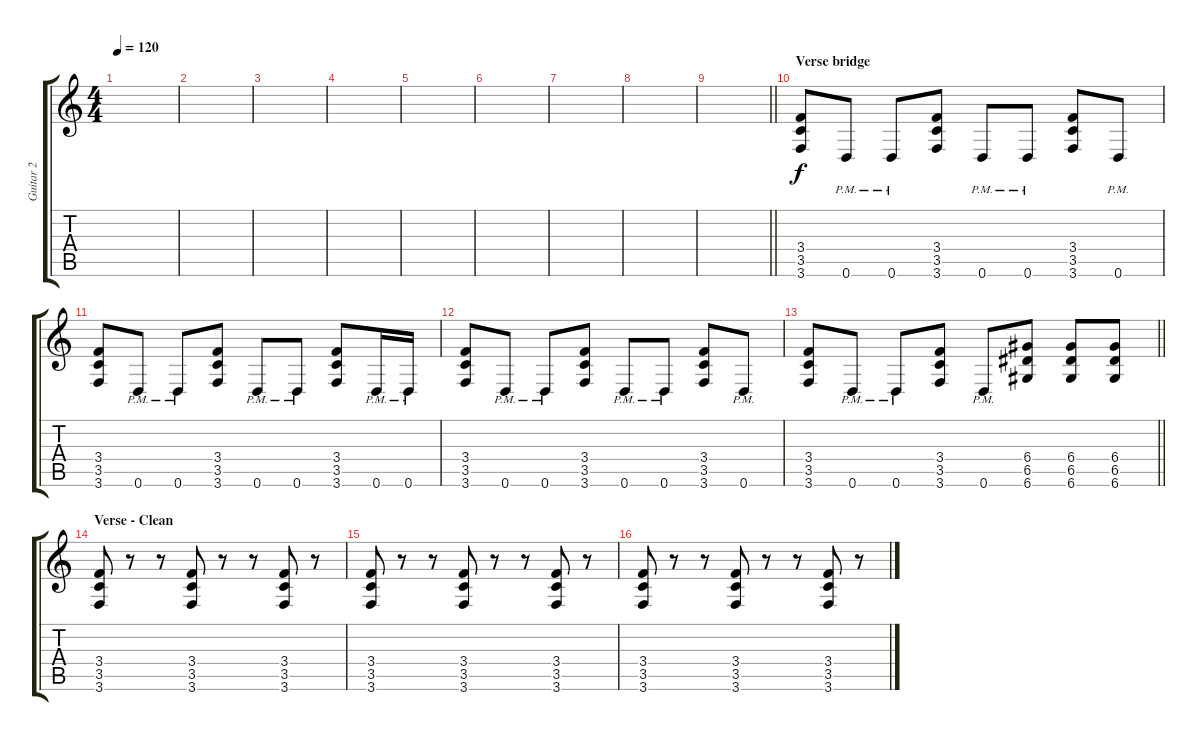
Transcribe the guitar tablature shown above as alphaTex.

\track ("Guitar 2" "Guitar 2") {instrument distortionguitar}
\staff {score tabs}
\tuning (E4 B3 G3 D3 A2 D2) {hide}
\ts (4 4)
\tempo 120
\clef g2
\ks c
|
|
|
|
|
|
|
|
\barLineRight lightlight
|
\section ("" "Verse bridge")
(3.4 3.5 3.6).8 0.6{pm}.8 0.6{pm}.8 (3.4 3.5 3.6).8 0.6{pm}.8 0.6{pm}.8 (3.4 3.5 3.6).8 0.6{pm}.8 |
(3.4 3.5 3.6).8 0.6{pm}.8 0.6{pm}.8 (3.4 3.5 3.6).8 0.6{pm}.8 0.6{pm}.8 (3.4 3.5 3.6).8 0.6{pm}.16 0.6{pm}.16 |
(3.4 3.5 3.6).8 0.6{pm}.8 0.6{pm}.8 (3.4 3.5 3.6).8 0.6{pm}.8 0.6{pm}.8 (3.4 3.5 3.6).8 0.6{pm}.8 |
\barLineRight lightlight
(3.4 3.5 3.6).8 0.6{pm}.8 0.6{pm}.8 (3.4 3.5 3.6).8 0.6{pm}.8 (6.4 6.5 6.6).8 (6.4 6.5 6.6).8 (6.4 6.5 6.6).8 |
\section ("" "Verse - Clean")
(3.4 3.5 3.6).8{instrument acousticguitarnylon} r.8 r.8 (3.4 3.5 3.6).8 r.8 r.8 (3.4 3.5 3.6).8 r.8 |
(3.4 3.5 3.6).8 r.8 r.8 (3.4 3.5 3.6).8 r.8 r.8 (3.4 3.5 3.6).8 r.8 |
(3.4 3.5 3.6).8 r.8 r.8 (3.4 3.5 3.6).8 r.8 r.8 (3.4 3.5 3.6).8 r.8
